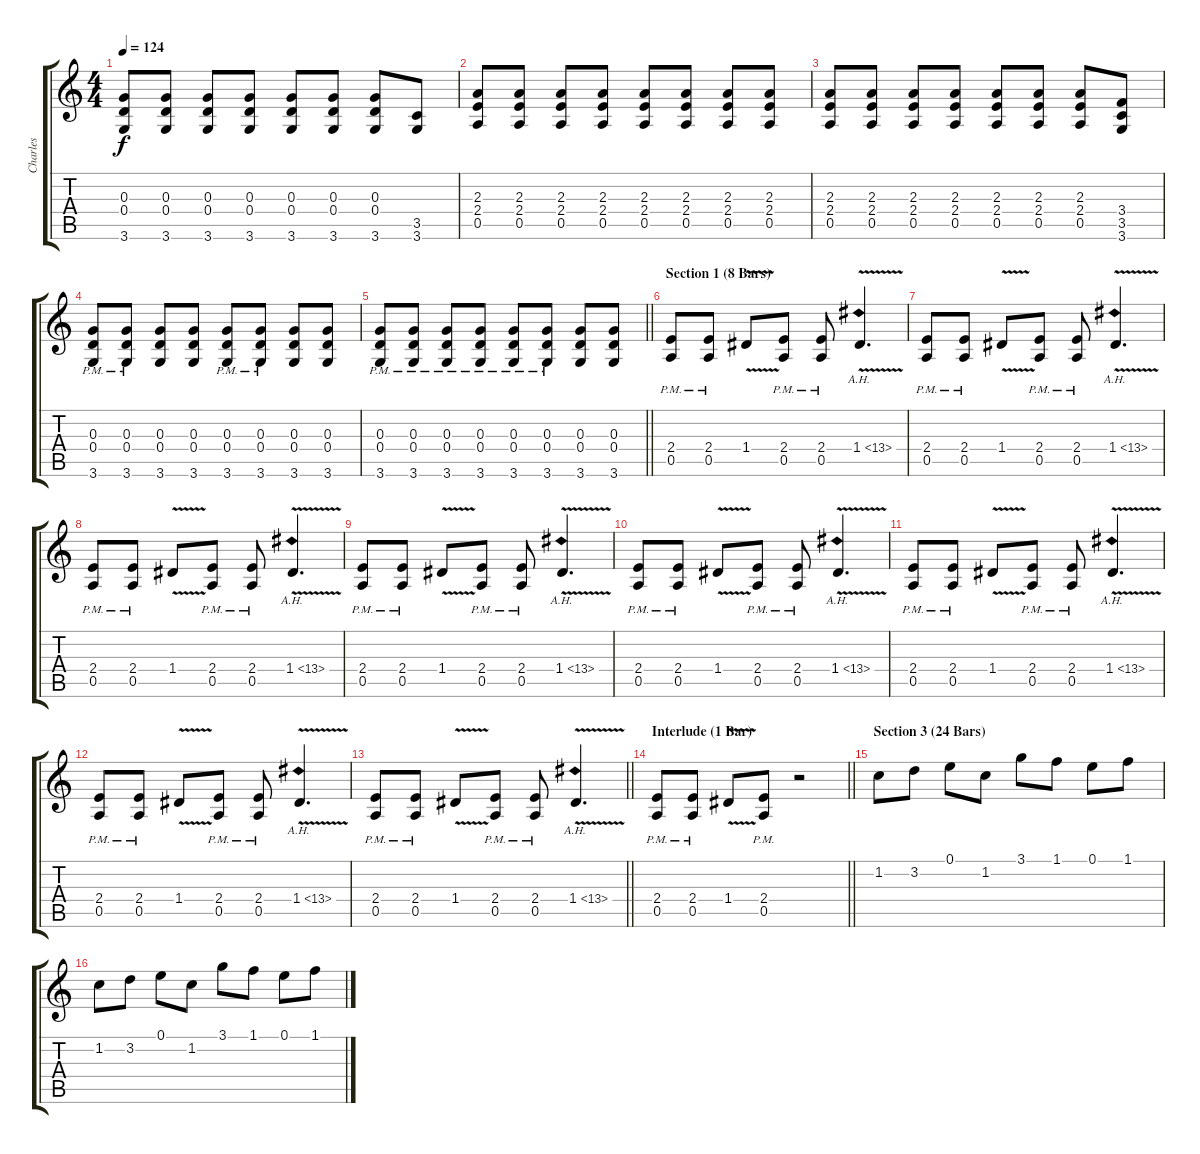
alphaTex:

\track ("Charles" "Charles") {instrument overdrivenguitar}
\staff {score tabs}
\tuning (E4 B3 G3 D3 A2 E2) {hide}
\ts (4 4)
\tempo 124
\clef g2
\ks c
(0.3 0.4 3.6).8{dy f} (0.3 0.4 3.6).8 (0.3 0.4 3.6).8 (0.3 0.4 3.6).8 (0.3 0.4 3.6).8 (0.3 0.4 3.6).8 (0.3 0.4 3.6).8 (3.5 3.6).8 |
(2.3 2.4 0.5).8 (2.3 2.4 0.5).8 (2.3 2.4 0.5).8 (2.3 2.4 0.5).8 (2.3 2.4 0.5).8 (2.3 2.4 0.5).8 (2.3 2.4 0.5).8 (2.3 2.4 0.5).8 |
(2.3 2.4 0.5).8 (2.3 2.4 0.5).8 (2.3 2.4 0.5).8 (2.3 2.4 0.5).8 (2.3 2.4 0.5).8 (2.3 2.4 0.5).8 (2.3 2.4 0.5).8 (3.4 3.5 3.6).8 |
(0.3{pm} 0.4{pm} 3.6{pm}).8 (0.3{pm} 0.4{pm} 3.6{pm}).8 (0.3 0.4 3.6).8 (0.3 0.4 3.6).8 (0.3{pm} 0.4{pm} 3.6{pm}).8 (0.3{pm} 0.4{pm} 3.6{pm}).8 (0.3 0.4 3.6).8 (0.3 0.4 3.6).8 |
\barLineRight lightlight
(0.3{pm} 0.4{pm} 3.6{pm}).8 (0.3{pm} 0.4{pm} 3.6{pm}).8 (0.3{pm} 0.4{pm} 3.6{pm}).8 (0.3{pm} 0.4{pm} 3.6{pm}).8 (0.3{pm} 0.4{pm} 3.6{pm}).8 (0.3{pm} 0.4{pm} 3.6{pm}).8 (0.3 0.4 3.6).8 (0.3 0.4 3.6).8 |
\section ("" "Section 1 (8 Bars)")
(2.4{pm} 0.5{pm}).8 (2.4{pm} 0.5{pm}).8 1.4{v}.8 (2.4{pm} 0.5{pm}).8 (2.4{pm} 0.5{pm}).8 1.4{ah 12 v}.4{d} |
(2.4{pm} 0.5{pm}).8 (2.4{pm} 0.5{pm}).8 1.4{v}.8 (2.4{pm} 0.5{pm}).8 (2.4{pm} 0.5{pm}).8 1.4{ah 12 v}.4{d} |
(2.4{pm} 0.5{pm}).8 (2.4{pm} 0.5{pm}).8 1.4{v}.8 (2.4{pm} 0.5{pm}).8 (2.4{pm} 0.5{pm}).8 1.4{ah 12 v}.4{d} |
(2.4{pm} 0.5{pm}).8 (2.4{pm} 0.5{pm}).8 1.4{v}.8 (2.4{pm} 0.5{pm}).8 (2.4{pm} 0.5{pm}).8 1.4{ah 12 v}.4{d} |
(2.4{pm} 0.5{pm}).8 (2.4{pm} 0.5{pm}).8 1.4{v}.8 (2.4{pm} 0.5{pm}).8 (2.4{pm} 0.5{pm}).8 1.4{ah 12 v}.4{d} |
(2.4{pm} 0.5{pm}).8 (2.4{pm} 0.5{pm}).8 1.4{v}.8 (2.4{pm} 0.5{pm}).8 (2.4{pm} 0.5{pm}).8 1.4{ah 12 v}.4{d} |
(2.4{pm} 0.5{pm}).8 (2.4{pm} 0.5{pm}).8 1.4{v}.8 (2.4{pm} 0.5{pm}).8 (2.4{pm} 0.5{pm}).8 1.4{ah 12 v}.4{d} |
\barLineRight lightlight
(2.4{pm} 0.5{pm}).8 (2.4{pm} 0.5{pm}).8 1.4{v}.8 (2.4{pm} 0.5{pm}).8 (2.4{pm} 0.5{pm}).8 1.4{ah 12 v}.4{d} |
\section ("" "Interlude (1 Bar)")
\barLineRight lightlight
(2.4{pm} 0.5{pm}).8 (2.4{pm} 0.5{pm}).8 1.4{v}.8 (2.4{pm} 0.5{pm}).8 r.2 |
\section ("" "Section 3 (24 Bars)")
1.2.8 3.2.8 0.1.8 1.2.8 3.1.8 1.1.8 0.1.8 1.1.8 |
1.2.8 3.2.8 0.1.8 1.2.8 3.1.8 1.1.8 0.1.8 1.1.8
